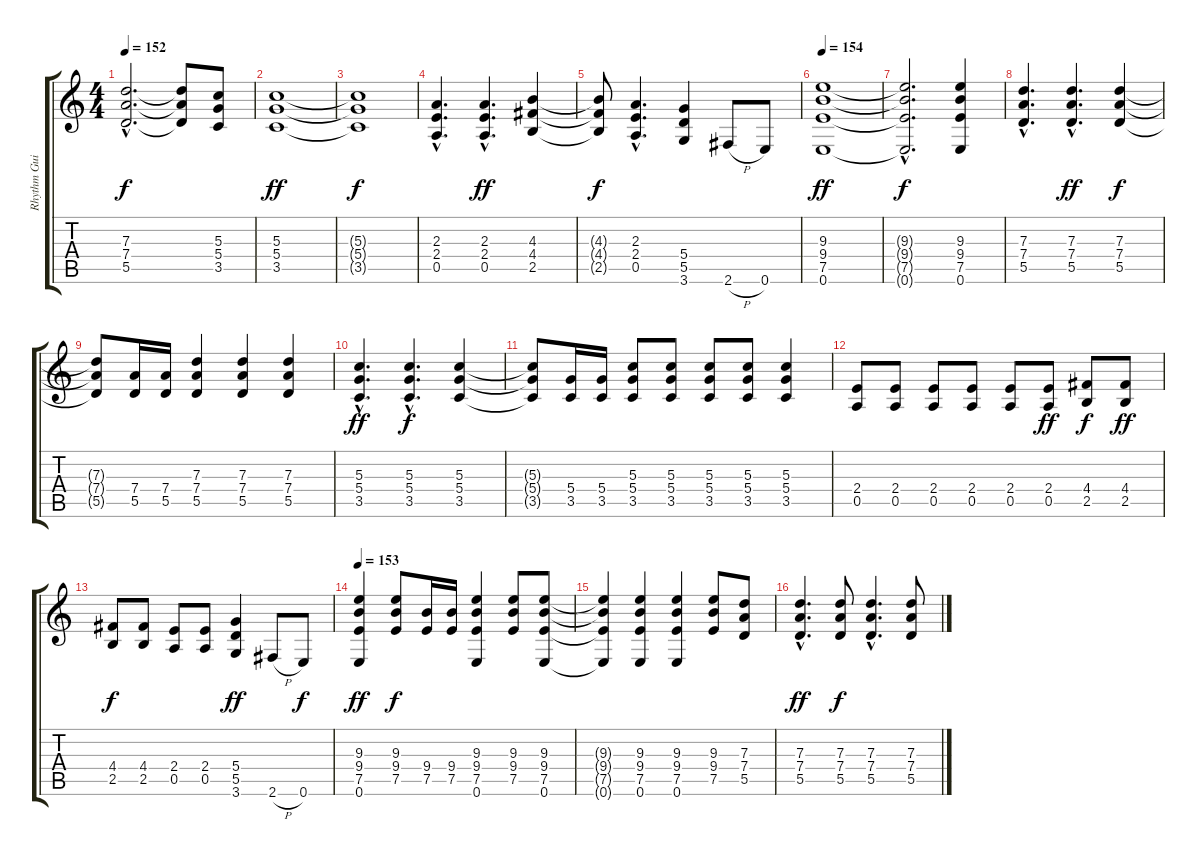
\track ("Rhythm Guitar" "Rhythm Gui") {instrument distortionguitar}
\staff {score tabs}
\tuning (E4 B3 G3 D3 A2 E2) {hide}
\ts (4 4)
\tempo 152
\clef g2
\ks c
(7.3{hac t} 7.4{hac t} 5.5{hac t}).2{d dy f} (7.3{t} 7.4{t} 5.5{t}).8 (5.3 5.4 3.5).8 |
(5.3 5.4 3.5).1{dy ff} |
(5.3{t} 5.4{t} 3.5{t}).1{dy f} |
(2.3{hac} 2.4{hac} 0.5{hac}).4{d} (2.3{hac} 2.4{hac} 0.5{hac}).4{d dy ff} (4.3 4.4 2.5).4 |
(4.3{t} 4.4{t} 2.5{t}).8{dy f} (2.3{hac} 2.4{hac} 0.5{hac}).4{d} (5.4 5.5 3.6).4 2.6{h}.8 0.6.8 |
\tempo 154
(9.3 9.4 7.5 0.6).1{dy ff} |
(9.3{hac t} 9.4{hac t} 7.5{hac t} 0.6{hac t}).2{d dy f} (9.3 9.4 7.5 0.6).4 |
(7.3{hac} 7.4{hac} 5.5{hac}).4{d} (7.3{hac} 7.4{hac} 5.5{hac}).4{d dy ff} (7.3 7.4 5.5).4{dy f} |
(7.3{t} 7.4{t} 5.5{t}).8 (7.4 5.5).16 (7.4 5.5).16 (7.3 7.4 5.5).4 (7.3 7.4 5.5).4 (7.3 7.4 5.5).4 |
(5.3{hac} 5.4{hac} 3.5{hac}).4{d dy ff} (5.3{hac} 5.4{hac} 3.5{hac}).4{d dy f} (5.3 5.4 3.5).4 |
(5.3{t} 5.4{t} 3.5{t}).8 (5.4 3.5).16 (5.4 3.5).16 (5.3 5.4 3.5).8 (5.3 5.4 3.5).8 (5.3 5.4 3.5).8 (5.3 5.4 3.5).8 (5.3 5.4 3.5).4 |
(2.4 0.5).8 (2.4 0.5).8 (2.4 0.5).8 (2.4 0.5).8 (2.4 0.5).8 (2.4 0.5).8{dy ff} (4.4 2.5).8{dy f} (4.4 2.5).8{dy ff} |
(4.4 2.5).8{dy f} (4.4 2.5).8 (2.4 0.5).8 (2.4 0.5).8 (5.4 5.5 3.6).4{dy ff} 2.6{h}.8 0.6.8{dy f} |
\tempo 153
(9.3 9.4 7.5 0.6).4{dy ff} (9.3 9.4 7.5).8{dy f} (9.4 7.5).16 (9.4 7.5).16 (9.3 9.4 7.5 0.6).4 (9.3 9.4 7.5).8 (9.3 9.4 7.5 0.6).8 |
(9.3{t} 9.4{t} 7.5{t} 0.6{t}).4 (9.3 9.4 7.5 0.6).4 (9.3 9.4 7.5 0.6).4 (9.3 9.4 7.5).8 (7.3 7.4 5.5).8 |
(7.3{hac} 7.4{hac} 5.5{hac}).4{d dy ff} (7.3 7.4 5.5).8{dy f} (7.3{hac} 7.4{hac} 5.5{hac}).4{d} (7.3 7.4 5.5).8
